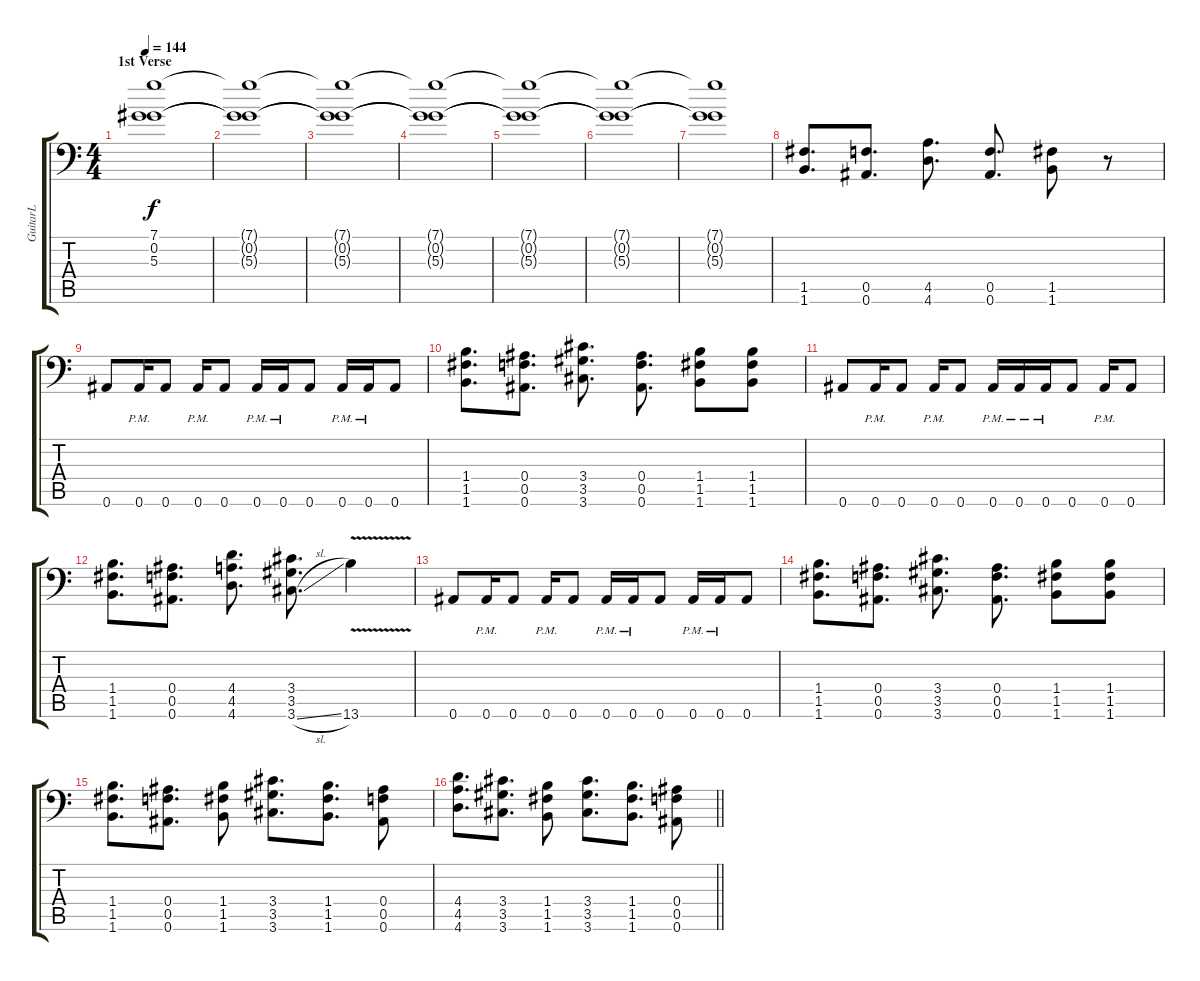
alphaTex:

\track ("GuitarL" "GuitarL") {instrument distortionguitar}
\staff {score tabs}
\tuning (C4 G3 Eb3 Bb2 F2 Bb1) {hide}
\ts (4 4)
\section ("" "1st Verse")
\tempo 144
\clef f4
\ks c
(7.1{t} 0.2{t} 5.3{t}).1{dy f} |
(7.1{t} 0.2{t} 5.3{t}).1 |
(7.1{t} 0.2{t} 5.3{t}).1 |
(7.1{t} 0.2{t} 5.3{t}).1 |
(7.1{t} 0.2{t} 5.3{t}).1 |
(7.1{t} 0.2{t} 5.3{t}).1 |
(7.1{t} 0.2{t} 5.3{t}).1 |
(1.5 1.6).8{d} (0.5 0.6).8{d} (4.5 4.6).8{d} (0.5 0.6).8{d} (1.5 1.6).8 r.8 |
0.6.8 0.6{pm}.16 0.6.8 0.6{pm}.16 0.6.8 0.6{pm}.16 0.6{pm}.16 0.6.8 0.6{pm}.16 0.6{pm}.16 0.6.8 |
(1.4 1.5 1.6).8{d} (0.4 0.5 0.6).8{d} (3.4 3.5 3.6).8{d} (0.4 0.5 0.6).8{d} (1.4 1.5 1.6).8 (1.4 1.5 1.6).8 |
0.6.8 0.6{pm}.16 0.6.8 0.6{pm}.16 0.6.8 0.6{pm}.16 0.6{pm}.16 0.6{pm}.16 0.6.8 0.6{pm}.16 0.6.8 |
(1.4 1.5 1.6).8{d} (0.4 0.5 0.6).8{d} (4.4 4.5 4.6).8{d} (3.4 3.5 3.6{sl}).8{d} 13.6{v}.4 |
0.6.8 0.6{pm}.16 0.6.8 0.6{pm}.16 0.6.8 0.6{pm}.16 0.6{pm}.16 0.6.8 0.6{pm}.16 0.6{pm}.16 0.6.8 |
(1.4 1.5 1.6).8{d} (0.4 0.5 0.6).8{d} (3.4 3.5 3.6).8{d} (0.4 0.5 0.6).8{d} (1.4 1.5 1.6).8 (1.4 1.5 1.6).8 |
(1.4 1.5 1.6).8{d} (0.4 0.5 0.6).8{d} (1.4 1.5 1.6).8 (3.4 3.5 3.6).8{d} (1.4 1.5 1.6).8{d} (0.4 0.5 0.6).8 |
\barLineRight lightlight
(4.4 4.5 4.6).8{d} (3.4 3.5 3.6).8{d} (1.4 1.5 1.6).8 (3.4 3.5 3.6).8{d} (1.4 1.5 1.6).8{d} (0.4 0.5 0.6).8
